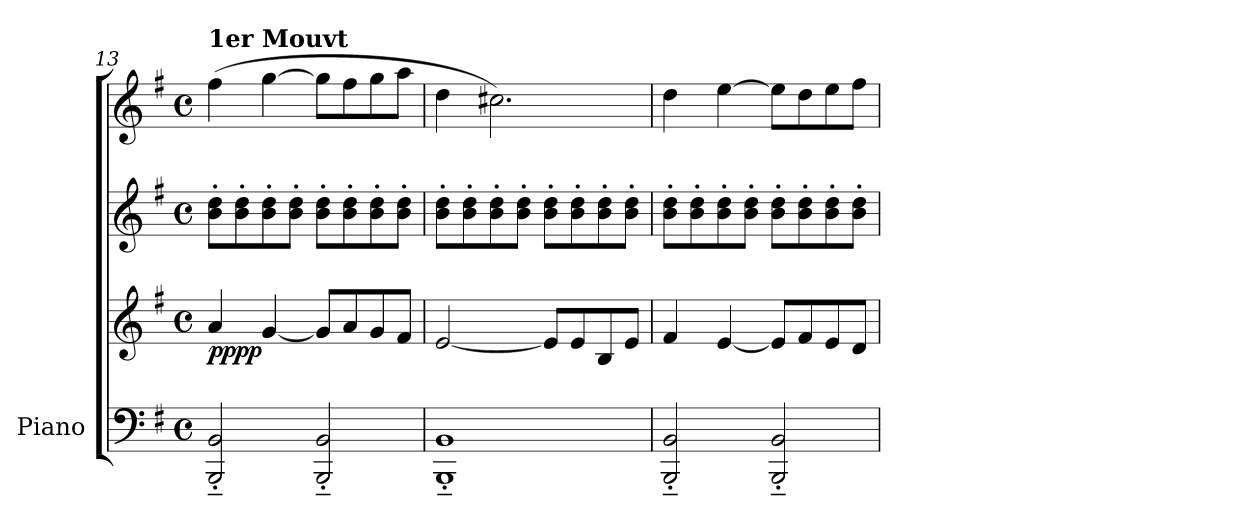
**kern	**kern	**kern	**kern	**dynam
*part1	*part1	*part1	*part1	*part1
*staff4	*staff3	*staff2	*staff1	*staff1/2/3/4
*I"Piano	*	*	*	*
*I'Pno.	*	*	*	*
!!LO:LB:g=z
*clefF4	*clefG2	*clefG2	*clefG2	*
*k[f#]	*k[f#]	*k[f#]	*k[f#]	*
*M4/4	*M4/4	*M4/4	*M4/4	*
*met(c)	*met(c)	*met(c)	*met(c)	*
=13	=13	=13	=13	=13
!	!	!	!LO:TX:a:B:t=1er Mouvt	!
!	!	!	!	!LO:DY:b=3
!	!	!	!	!LO:DY:n=1:b
2BBB/~' 2BB/~'	4a/	8b\' 8dd\'L	(>4ff#\	pp pp
.	.	8b\' 8dd\'	.	.
.	[4g/	8b\' 8dd\'	[4gg\	.
.	.	8b\' 8dd\'J	.	.
2BBB/~' 2BB/~'	8g/L]	8b\' 8dd\'L	8gg\L]	.
.	8a/	8b\' 8dd\'	8ff#\	.
.	8g/	8b\' 8dd\'	8gg\	.
.	8f#/J	8b\' 8dd\'J	8aa\J	.
=14	=14	=14	=14	=14
1BBB~' 1BB~'	[2e/	8b\' 8dd\'L	4dd\	.
.	.	8b\' 8dd\'	.	.
.	.	8b\' 8dd\'	2.cc#X\)	.
.	.	8b\' 8dd\'J	.	.
.	8e/L]	8b\' 8dd\'L	.	.
.	8e/	8b\' 8dd\'	.	.
.	8B/	8b\' 8dd\'	.	.
.	8e/J	8b\' 8dd\'J	.	.
=15	=15	=15	=15	=15
2BBB/~' 2BB/~'	4f#/	8b\' 8dd\'L	4dd\	.
.	.	8b\' 8dd\'	.	.
.	[4e/	8b\' 8dd\'	[4ee\	.
.	.	8b\' 8dd\'J	.	.
2BBB/~' 2BB/~'	8e/L]	8b\' 8dd\'L	8ee\L]	.
.	8f#/	8b\' 8dd\'	8dd\	.
.	8e/	8b\' 8dd\'	8ee\	.
.	8d/J	8b\' 8dd\'J	8ff#\J	.
=	=	=	=	=
*-	*-	*-	*-	*-
